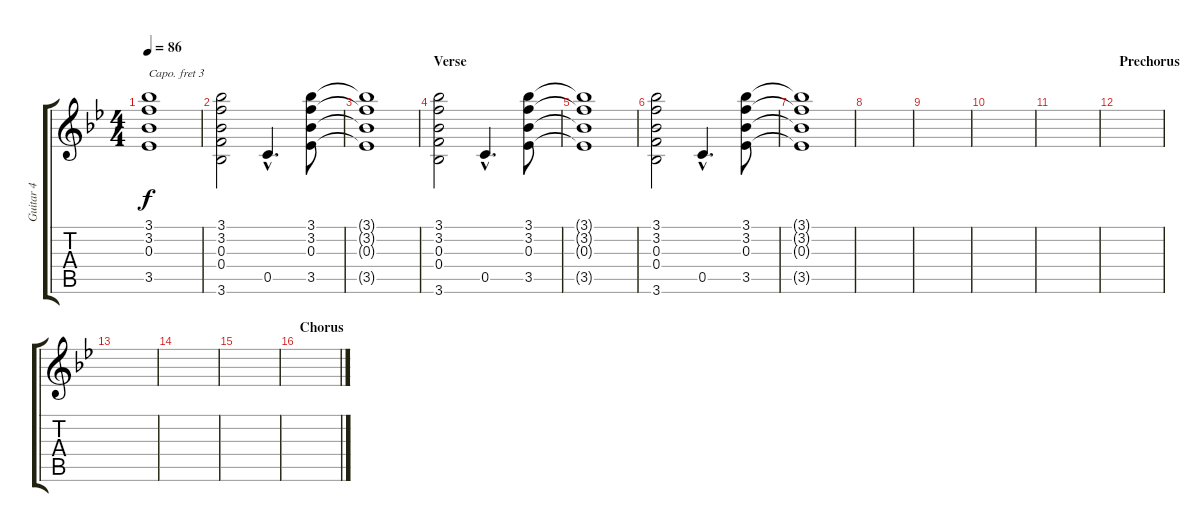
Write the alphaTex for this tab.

\track ("Guitar 4" "Guitar 4") {instrument electricguitarjazz}
\staff {score tabs}
\capo 3
\tuning (E4 B3 G3 D3 A2 E2) {hide}
\ts (4 4)
\tempo 86
\clef g2
\ks bb
(3.1{t} 3.2{t} 0.3{t} 3.5{t}).1{dy f} |
(3.1 3.2 0.3 0.4 3.6).2 0.5{hac}.4{d} (3.1 3.2 0.3 3.5).8 |
(3.1{t} 3.2{t} 0.3{t} 3.5{t}).1 |
\section ("" "Verse")
(3.1 3.2 0.3 0.4 3.6).2 0.5{hac}.4{d} (3.1 3.2 0.3 3.5).8 |
(3.1{t} 3.2{t} 0.3{t} 3.5{t}).1 |
(3.1 3.2 0.3 0.4 3.6).2 0.5{hac}.4{d} (3.1 3.2 0.3 3.5).8 |
(3.1{t} 3.2{t} 0.3{t} 3.5{t}).1 |
|
|
|
|
\section ("" "Prechorus")
|
|
|
|
\section ("" "Chorus")
